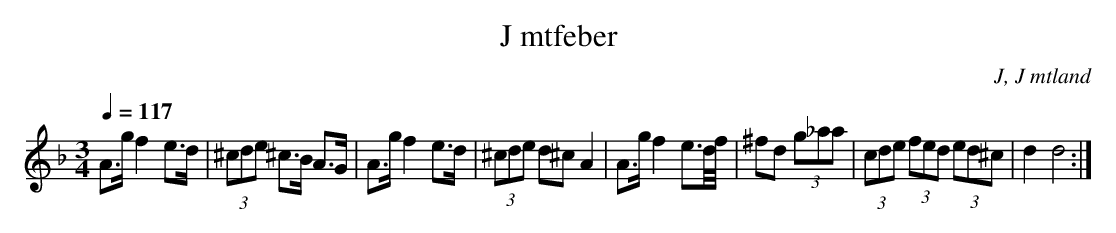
X:1
T: J mtfeber
O: J, J mtland
M:3/4
L:1/8
Q:1/4=117
K:Dm
A>g f2 e>d|(3^cde ^c>B A>G|A>g f2 e>d|(3^cde d^c A2|A>g f2 e>d/f//|^fd (3g_aa|(3cde (3fed (3ed^c|d2 d4 :|
